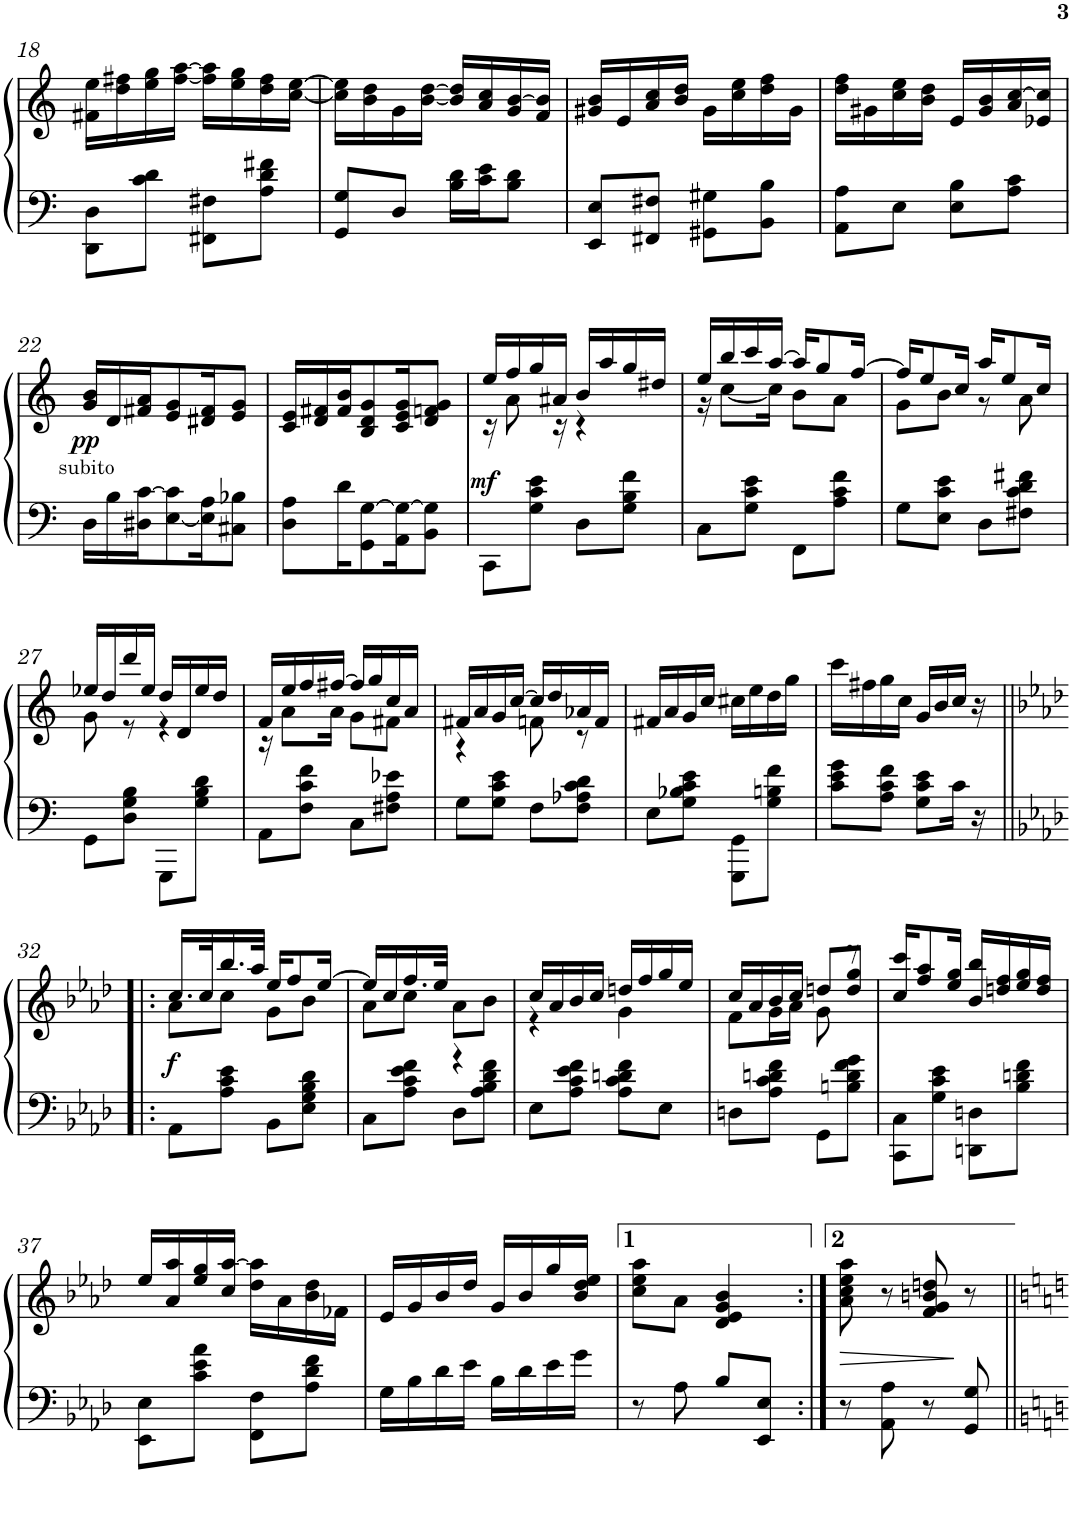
**kern	**kern	**dynam
*part1	*part1	*part1
*staff2	*staff1	*staff1/2
*I"Piano	*	*
*I'Pno.	*	*
!!LO:PB:g=z
*clefF4	*clefG2	*
*k[]	*k[]	*
*M2/4	*M2/4	*
=18	=18	=18
8DD\ 8D\L	16f#X\ 16ee\LL	.
.	16dd\ 16ff#X\	.
8c\ 8d\J	16ee\ 16gg\	.
.	[16ff#\ [16aa\JJ	.
8FF#X\ 8F#X\L	16ff#\] 16aa\]LL	.
.	16ee\ 16gg\	.
8A\ 8d\ 8f#X\J	16dd\ 16ff#\	.
.	[16cc\ [16ee\JJ	.
=19	=19	=19
8GG/ 8G/L	16cc\] 16ee\]LL	.
.	16b\ 16dd\	.
8D/J	16g\	.
.	[16b\ [16dd\JJ	.
16B\ 16d\LL	16b/] 16dd/]LL	.
16c\ 16e\J	16a/ 16cc/	.
8B\ 8d\J	16g/ [16b/	.
.	16f/ 16b/]JJ	.
=20	=20	=20
8EE/ 8E/L	16g#X/ 16b/LL	.
.	16e/	.
8FF#X/ 8F#X/J	16a/ 16cc/	.
.	16b/ 16dd/JJ	.
8GG#X\ 8G#X\L	16g#\LL	.
.	16cc\ 16ee\	.
8BB\ 8B\J	16dd\ 16ff\	.
.	16g#\JJ	.
=21	=21	=21
8AA\ 8A\L	16dd\ 16ff\LL	.
.	16g#X\	.
8E\J	16cc\ 16ee\	.
.	16b\ 16dd\JJ	.
8E\ 8B\L	16e/LL	.
.	16g#/ 16b/	.
8A\ 8c\J	16a/ [16cc/	.
.	16e-X/ 16cc/]JJ	.
!!LO:LB:g=z
=22	=22	=22
!LO:TX:a:t=subito	!	!
!	!	!LO:DY:b
16D\LL	16g/ 16b/LL	pp
16B\	16d/	.
16D#X\ [16c\J	16f#X/ 16a/J	.
[8E\ 8c\]	8e/ 8g/	.
16E\] 16A\K	16d#X/ 16f#/K	.
8C#X\ 8B-X\J	8e/ 8g/J	.
=23	=23	=23
8D\ 8A\L	16c/ 16e/LL	.
.	16d/ 16f#X/	.
16d\K	16f#/ 16b/J	.
8GG\ [8G\	8B/ 8d/ 8g/	.
16AA\ 16G\_K	16c/ 16e/ 16g/K	.
8BB\ 8G\]J	8d/ 8fn/ 8g/J	.
=24	=24	=24
*	*^	*
!	!	!	!LO:DY:b
8CC\L	16ee/LL	16r	mf
.	16ff/	8a\	.
8G\ 8c\ 8e\J	16gg/	.	.
.	16a#X/JJ	16r	.
8D\L	16b/LL	4r	.
.	16aa/	.	.
8G\ 8B\ 8f\J	16gg/	.	.
.	16dd#X/JJ	.	.
=25	=25	=25	=25
8C\L	16ee/LL	16r	.
.	16bb/	[<8cc\L	.
8G\ 8c\ 8e\J	16ccc/	.	.
.	[>16aa/JJ	16cc\Jk]	.
8FF\L	16aa/KL]	8b\L	.
.	8gg/	.	.
8A\ 8c\ 8f\J	.	8a\J	.
.	[>16ff/Jk	.	.
=26	=26	=26	=26
8G\L	16ff/KL]	8g\L	.
.	8ee/	.	.
8E\ 8c\ 8e\J	.	8b\J	.
.	16cc/Jk	.	.
8D\L	16aa/KL	8r	.
.	8ee/	.	.
8F#X\ 8c\ 8d\ 8f#X\J	.	8a\	.
.	16cc/Jk	.	.
!!LO:LB:g=z	!!
=27	=27	=27	=27
8GG\L	16ee-X/LL	8g\	.
.	16dd/	.	.
8D\ 8G\ 8B\J	16ddd/	8r	.
.	16ee-/JJ	.	.
8GGG\L	16dd/LL	4r	.
.	16d/	.	.
8G\ 8B\ 8d\J	16ee-/	.	.
.	16dd/JJ	.	.
=28	=28	=28	=28
8AA\L	16f/LL	16r	.
.	16ee/	8a\L	.
8F\ 8c\ 8f\J	16ff/	.	.
.	[>16ff#X/JJ	16a\Jk	.
8C\L	16ff#/LL]	8g\L	.
.	16gg/	.	.
8F#X\ 8A\ 8e-X\J	16cc/	8f#X\J	.
.	16a/JJ	.	.
=29	=29	=29	=29
8G\L	16f#X/LL	4r	.
.	16a/	.	.
8G\ 8c\ 8e\J	16g/	.	.
.	[>16cc/JJ	.	.
8F\L	16cc/LL]	8fn\	.
.	16dd/	.	.
8F\ 8A-X\ 8c\ 8d\J	16a-X/	8r	.
.	16f/JJ	.	.
*	*v	*v	*
=30	=30	=30
8E\L	16f#X/LL	.
.	16a/	.
8G\ 8B-X\ 8c\ 8e\J	16g/	.
.	16cc/JJ	.
8GGG\ 8GG\L	16cc#X\LL	.
.	16ee\	.
8G\ 8Bn\ 8f\J	16dd\	.
.	16gg\JJ	.
=31	=31	=31
8c\ 8e\ 8g\L	16ccc\LL	.
.	16ff#X\	.
8A\ 8c\ 8f\J	16gg\	.
.	16cc\JJ	.
8G\ 8c\ 8e\L	16g/LL	.
.	16b/	.
16c\Jk	16cc/JJ	.
16r	16r	.
!!LO:LB:g=z
=32!|:	=32!|:	=32!|:
*k[b-e-a-d-]	*k[b-e-a-d-]	*
*A-:	*A-:	*
*	*^	*
!	!	!	!LO:DY:b
8AA-\L	8a-\L	16.cc/LL	f
.	.	32cc/K	.
8A-\ 8c\ 8e-\J	8cc\J	16.bb-/	.
.	.	32aa-/JJk	.
8BB-\L	8g\L	16ee-/KL	.
.	.	8ff/	.
8E-\ 8G\ 8B-\ 8d-\J	8b-\J	.	.
.	.	[>16ee-/Jk	.
=33	=33	=33	=33
8C\L	8a-\L	16ee-/LL]	.
.	.	16cc/	.
8A-\ 8c\ 8e-\ 8f\J	8cc\J	16.ff/	.
.	.	32ee-/JJk	.
8D-\L	8a-\L	4r	.
8A-\ 8B-\ 8d-\ 8f\J	8b-\J	.	.
=34	=34	=34	=34
8E-\L	16cc/LL	4r	.
.	16a-/	.	.
8A-\ 8c\ 8e-\ 8f\J	16b-/	.	.
.	16cc/JJ	.	.
8A-\ 8c\ 8dn\ 8f\L	16ddn/LL	4g\	.
.	16ff/	.	.
8E-\J	16gg/	.	.
.	16ee-/JJ	.	.
=35	=35	=35	=35
8Dn\L	8f\L	16cc/LL	.
.	.	16a-/	.
8A-\ 8c\ 8dn\ 8f\J	16g\L	16b-/	.
.	16a-\JJ	16cc/JJ	.
8GG\L	8g\	8ddn/L	.
8Bn\ 8d\ 8f\ 8g\J	8r	8dd/ 8gg/J	.
*	*v	*v	*
=36	=36	=36
8CC\ 8C\L	16cc/ 16ccc/KL	.
.	8ff/ 8aa-/	.
8G\ 8c\ 8e-\J	.	.
.	16ee-/ 16gg/Jk	.
8DDn\ 8Dn\L	16b-/ 16bb-/LL	.
.	16ddn/ 16ff/	.
8B-\ 8dn\ 8f\J	16ee-/ 16gg/	.
.	16dd/ 16ff/JJ	.
!!LO:LB:g=z
=37	=37	=37
8EE-\ 8E-\L	16ee-/LL	.
.	16a-/ 16aa-/	.
8c\ 8e-\ 8a-\J	16ee-/ 16gg/	.
.	16cc/ [16aa-/JJ	.
8FF\ 8F\L	16dd-\ 16aa-\]LL	.
.	16a-\	.
8A-\ 8d-\ 8f\J	16b-\ 16dd-\	.
.	16f-X\JJ	.
=38	=38	=38
16G\LL	16e-/LL	.
16B-\	16g/	.
16d-\	16b-/	.
16e-\JJ	16dd-/JJ	.
16B-\LL	16g/LL	.
16d-\	16b-/	.
16e-\	16gg/	.
16g\JJ	16b-/ 16dd-/ 16ee-/JJ	.
=39	=39	=39
8r	8cc\ 8ee-\ 8aa-\L	.
8A-\	8a-\J	.
8B-/L	4d-/ 4e-/ 4g/ 4b-/	.
8EE-/ 8E-/J	.	.
=40:|!	=40:|!	=40:|!
!	!	!LO:HP:b
8r	8a-\ 8cc\ 8ee-\ 8aa-\	>
8AA-\ 8A-\	8r	.
8r	8f/ 8g/ 8bn/ 8ddn/	.
8GG/ 8G/	8r	]
=||	=||	=||
*-	*-	*-
